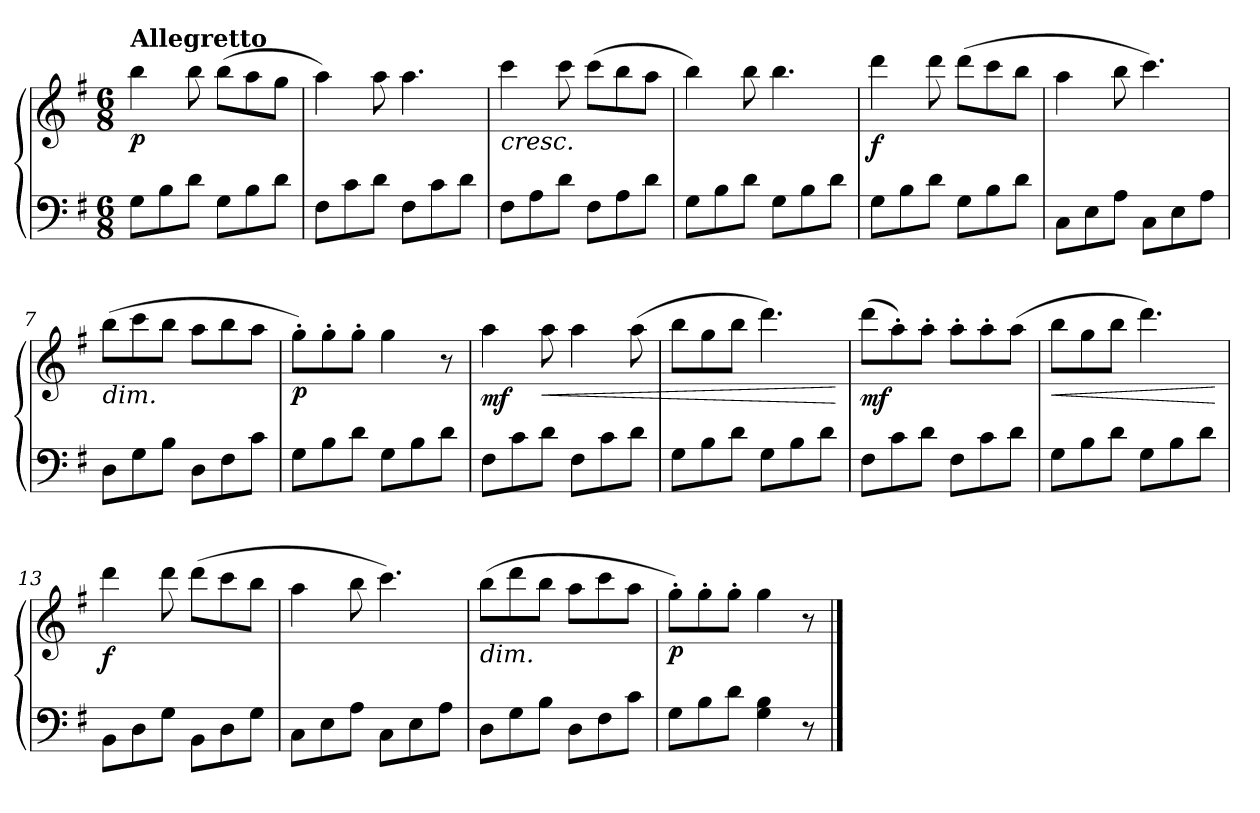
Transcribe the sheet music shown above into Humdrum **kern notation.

**kern	**kern	**dynam
*part1	*part1	*part1
*staff2	*staff1	*staff1/2
*clefF4	*clefG2	*
*k[f#]	*k[f#]	*
*G:	*G:	*
*M6/8	*M6/8	*
=1	=1	=1
!	!LO:TX:a:B:t=Allegretto	!
!	!	!LO:DY:b
8G<\L	4bb>\	p
8B<\	.	.
8d<\J	8bb\	.
8G\L	(>8bb\L	.
8B\	8aa\	.
8d\J	8gg\J	.
=2	=2	=2
8F#<\L	4aa\)	.
8c<\	.	.
8d<\J	8aa\	.
8F#\L	4.aa\	.
8c\	.	.
8d\J	.	.
=3	=3	=3
!	!LO:TX:b:i:t=cresc.	!
8F#\L	4ccc>\	.
8A<\	.	.
8d\J	8ccc\	.
8F#\L	(>8ccc\L	.
8A\	8bb\	.
8d\J	8aa\J	.
=4	=4	=4
8G\L	4bb\)	.
8B\	.	.
8d\J	8bb\	.
8G\L	4.bb\	.
8B\	.	.
8d\J	.	.
!!LO:LB:g=z
=5	=5	=5
!	!	!LO:DY:b
8G\L	4ddd>\	f
8B\	.	.
8d\J	8ddd\	.
8G\L	(>8ddd\L	.
8B\	8ccc\	.
8d\J	8bb\J	.
=6	=6	=6
8C<\L	4aa\	.
8E<\	.	.
8A<\J	8bb\	.
8C\L	4.ccc\)	.
8E\	.	.
8A\J	.	.
=7	=7	=7
!	!LO:TX:b:i:t=dim.	!
8D<\L	(>8bb>\L	.
8G<\	8ccc\	.
8B<\J	8bb\J	.
8D<\L	8aa\L	.
8F#<\	8bb\	.
8c<\J	8aa\J	.
=8	=8	=8
!	!	!LO:DY:b
8G\L	8gg>'>\L)	p
8B\	8gg>'>\	.
8d\J	8gg>'>\J	.
8G\L	4gg>\	.
8B\	.	.
8d\J	8r	.
!!LO:LB:g=z
=9	=9	=9
!	!	!LO:DY:b
8F#\L	4aa>\	mf
8c\	.	.
!	!	!LO:HP:b
8d\J	8aa\	<
8F#\L	4aa\	.
8c\	.	.
8d\J	(>8aa\	.
=10	=10	=10
8G\L	8bb\L	.
8B\	8gg\	.
8d\J	8bb\J	.
8G\L	4.ddd\)	.
8B\	.	.
8d\J	.	.
.	.	[
=11	=11	=11
!	!	!LO:DY:b
8F#\L	(>8ddd>\L	mf
8c\	8aa>'>\)	.
8d\J	8aa>'>\J	.
8F#\L	8aa>'>\L	.
8c\	8aa>'>\	.
8d\J	(>8aa>\J	.
=12	=12	=12
!	!	!LO:HP:b
8G\L	8bb>\L	<
8B\	8gg\	.
8d\J	8bb\J	.
8G\L	4.ddd\)	.
8B\	.	.
8d\J	.	.
.	.	[
!!LO:LB:g=z
=13	=13	=13
!	!	!LO:DY:b
8BB<\L	4ddd>\	f
8D<\	.	.
8G<\J	8ddd\	.
8BB\L	(>8ddd\L	.
8D\	8ccc\	.
8G\J	8bb\J	.
=14	=14	=14
8C<\L	4aa\	.
8E<\	.	.
8A<\J	8bb\	.
8C\L	4.ccc\)	.
8E\	.	.
8A\J	.	.
=15	=15	=15
!	!LO:TX:b:i:t=dim.	!
8D\L	(>8bb>\L	.
8G\	8ddd\	.
8B\J	8bb\J	.
8D\L	8aa\L	.
8F#\	8ccc\	.
8c\J	8aa\J	.
=16	=16	=16
!	!	!LO:DY:b
8G\L	8gg>'>\L)	p
8B\	8gg>'>\	.
8d\J	8gg>'>\J	.
4G\ 4B\	4gg>\	.
8r	8r	.
==	==	==
*-	*-	*-
